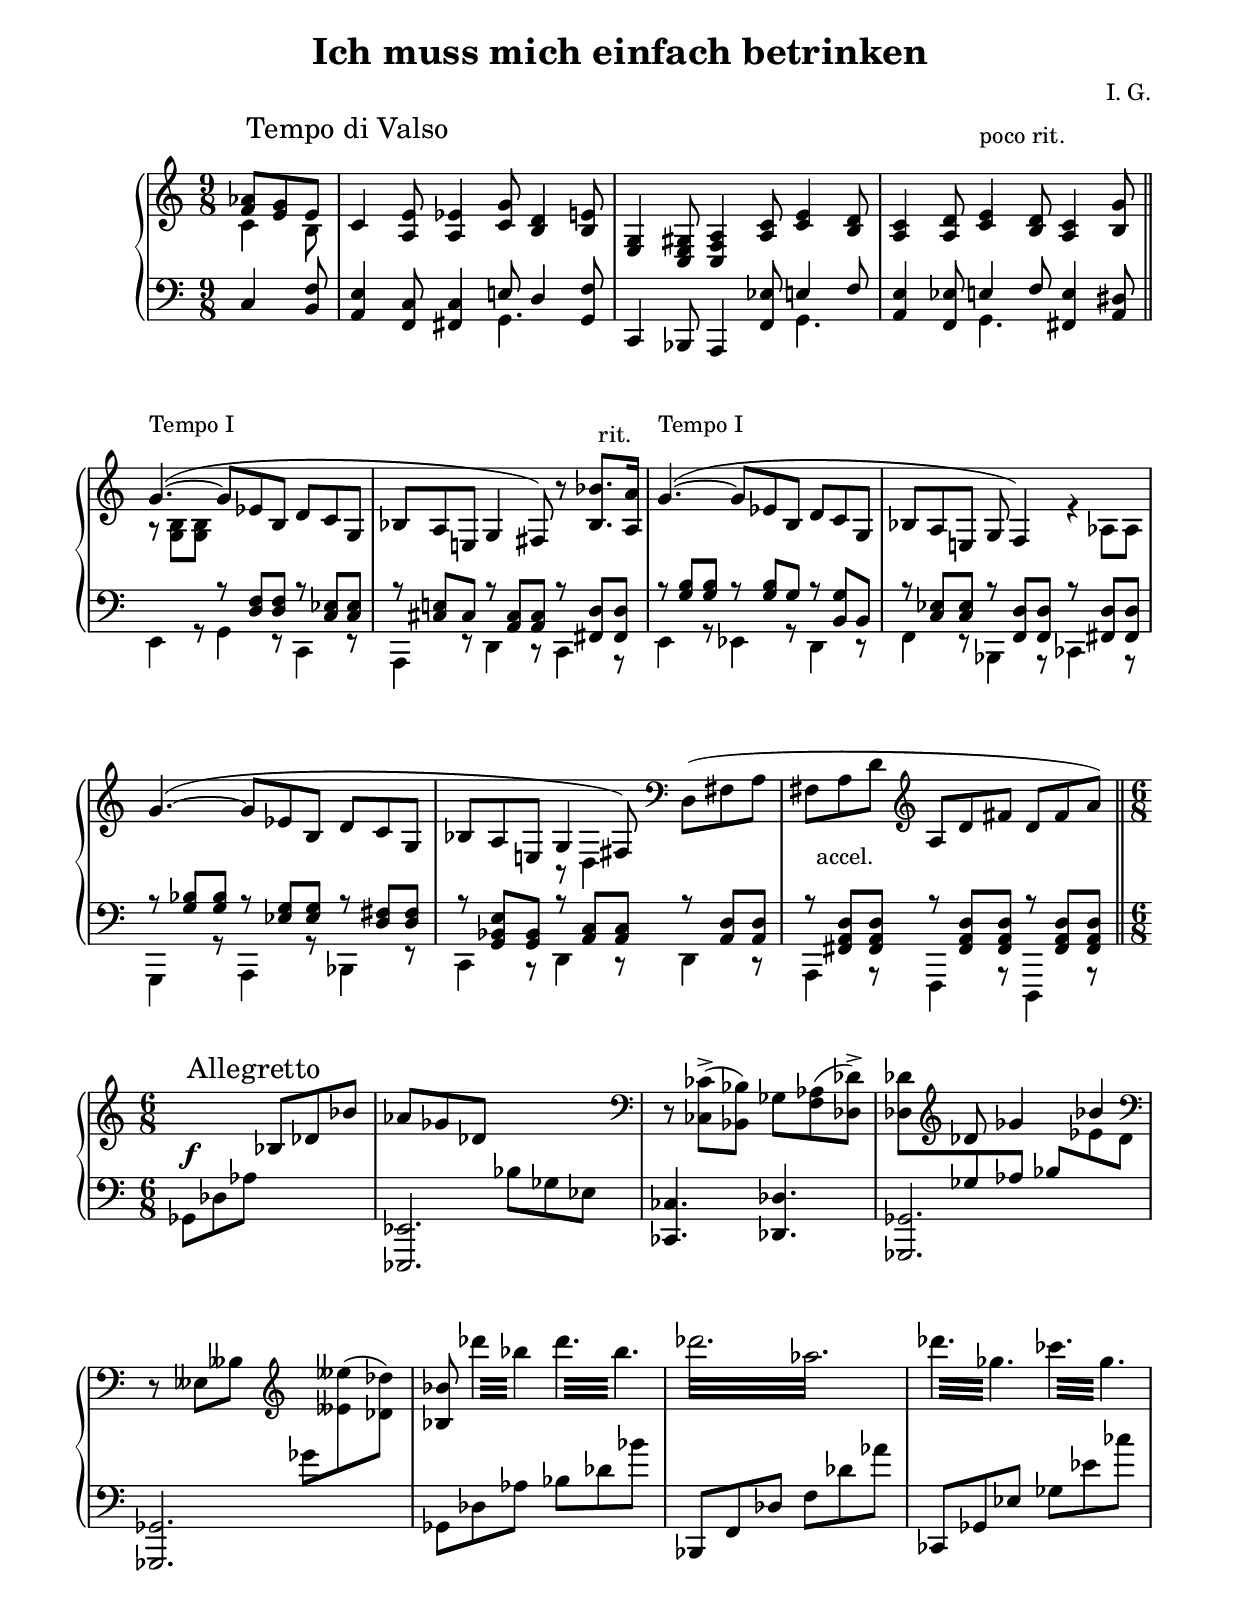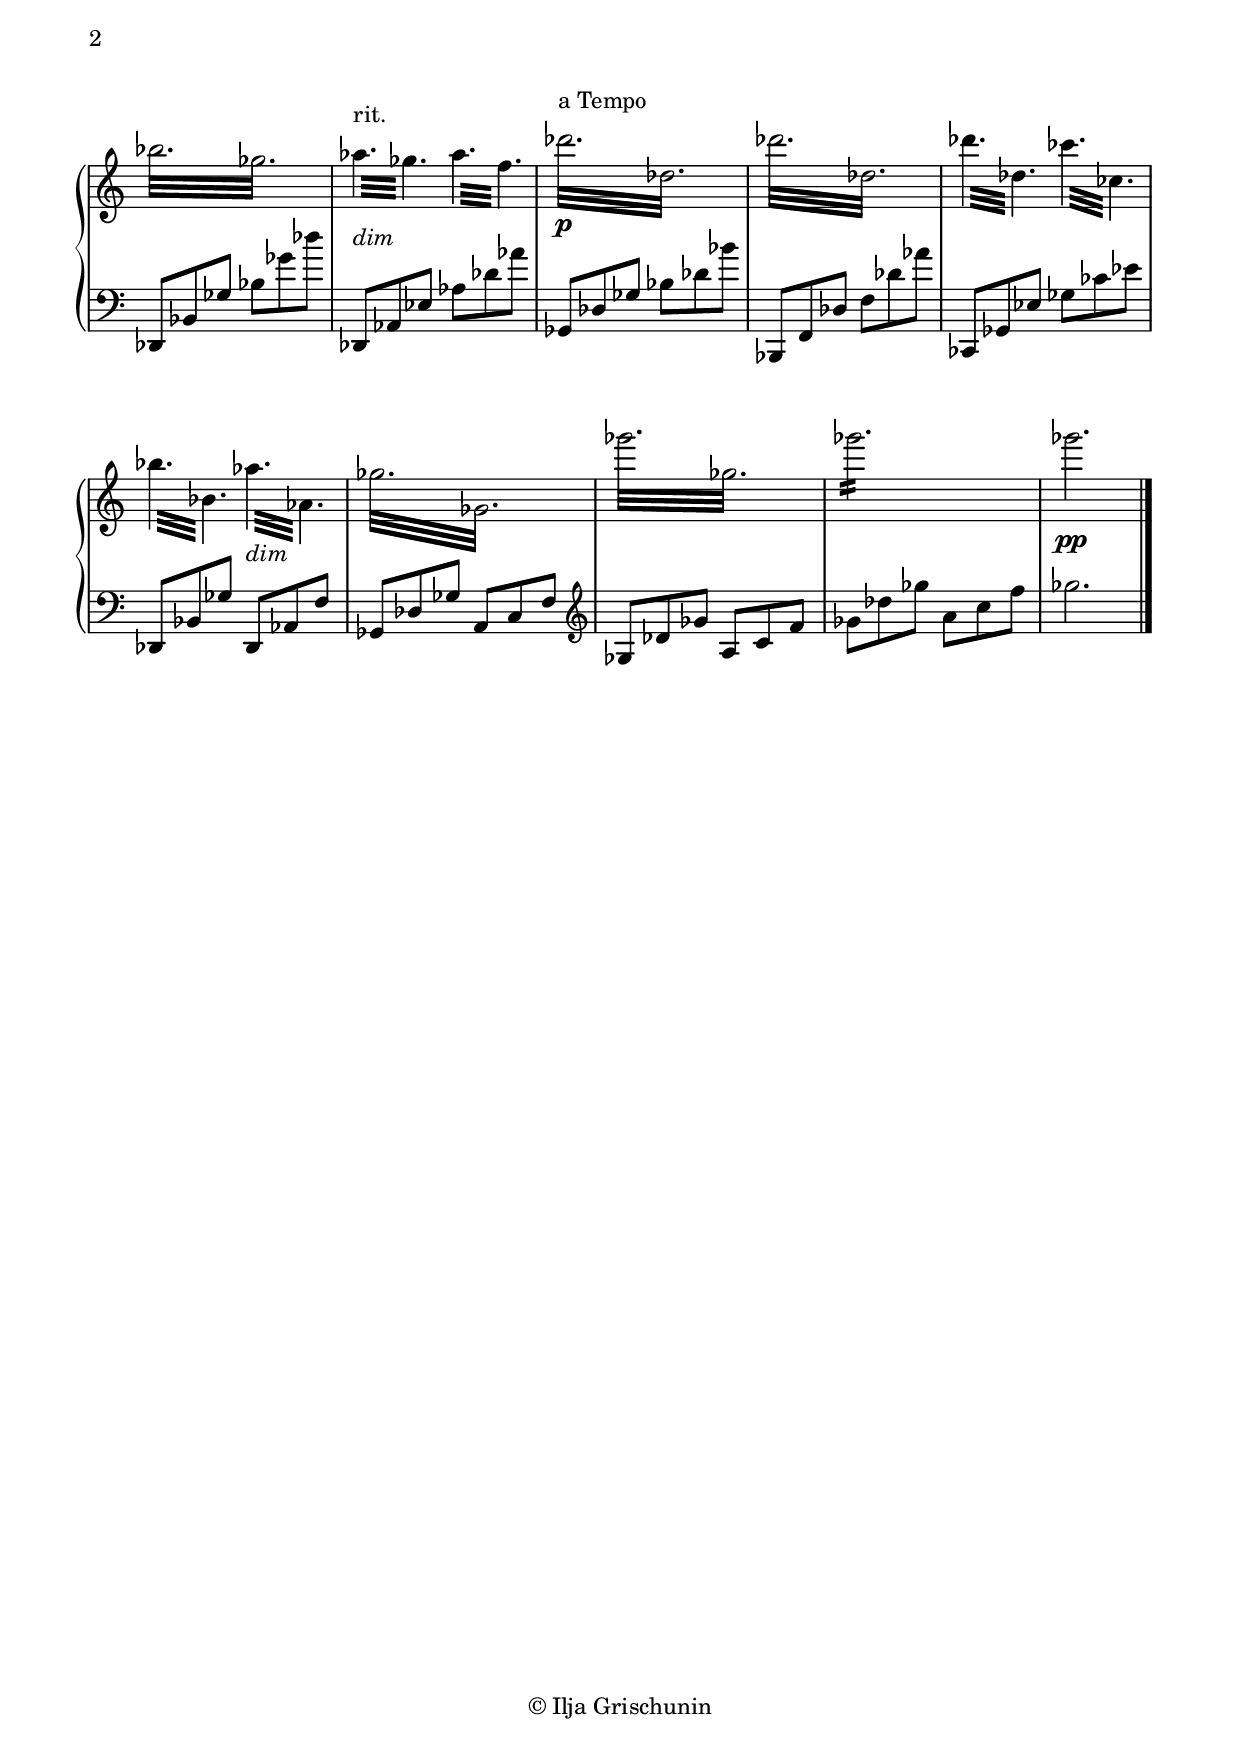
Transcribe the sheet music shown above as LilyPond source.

\version "2.19.15"
%\version "2.18.0"

\language "deutsch"

\header {
  title = "Ich muss mich einfach betrinken"
  %meter = "Allegro"
  composer = "I. G."
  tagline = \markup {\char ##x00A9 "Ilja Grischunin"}
}

\paper {
  #(set-paper-size "a4")
  top-system-spacing.basic-distance = #25
  top-markup-spacing.basic-distance = #10
  markup-system-spacing.basic-distance = #25
  system-system-spacing.basic-distance = #25
  last-bottom-spacing.basic-distance = #25
  left-margin = 15
  right-margin = 15
  %two-sided = ##t
  %inner-margin = 25
  %outer-margin = 15
}

\layout {
  indent = 10
  \context {
    \PianoStaff
    \consists #Span_stem_engraver
  }
  \context{
    \Score
    %\override StaffGrouper.staff-staff-spacing.basic-distance = #13
    \remove "Bar_number_engraver"
  }
}

%%%%%%%%% SCRIPTS %%%%%%%%%
makeOctaves =
#(define-music-function (parser location arg mus)
   (integer? ly:music?)
   #{<<
     \withMusicProperty #'to-relative-callback
     #(lambda (m p)
        (let ((mu (ly:music-property m 'element)))
          (ly:music-transpose mu (ly:make-pitch (- arg) 0 0))
          (ly:make-music-relative! mu p)
          (ly:music-transpose mu (ly:make-pitch arg 0 0)))
        p)
     \transpose c' $(ly:make-pitch arg 0 0) $mus
     $mus
     >>
   #})
pocoCr =
#(make-music 'CrescendoEvent
   'span-type 'text
   'span-text "poco cresc.")
pocoDim =
#(make-music 'CrescendoEvent
   'span-type 'text
   'span-text "poco dim.")
xLV =
#(define-music-function (parser location further) (number?) #{
  \once \override LaissezVibrerTie  #'X-extent = #'(0 . 0)
  \once \override LaissezVibrerTie  #'details #'note-head-gap = #(/
                                                                  further -2)
  \once \override LaissezVibrerTie  #'extra-offset = #(cons (/
                                                             further 2) 0)
   #})
top = \change Staff = "RH"
bot = \change Staff = "LH"

\include "changePitch.ly"

%%%%%%%%%%% RH %%%%%%%%%%%%
rechts = \relative {
  \clef treble
  %\key c \minor
  \time 9/8
  \override Score.RehearsalMark.extra-offset = #'(6 . 2)
  \mark "Tempo di Valso"
  \partial 4.
  <<
    {
      <f' as>8<e g> e
    }
    \\
    {
      c4 h8
    }
  >>
  \override TextScript.extra-offset = #'(0 . 2)
  \changePitch {c4 c8}{
    c <a e'><a es'><c g'><h d><h e>
    <e, g><c e gis><c f a><a' c><c e><h d>
    <a c><a d><c e>^"poco rit."<h d><a c><h g'>
  }
  \bar "||"
  \break
  \shape #'((0 . -2) (0 . 0) (0 . 0) (-1 . 0)) Slur
  g'4.^~^(^"Tempo I" g8 es h d c g
  b a e! g4 fis8)
  \once \override TextScript.extra-offset = #'(4 . 2)
  r^"rit." \makeOctaves 1 {b8. a16}
  \shape #'((0 . -2) (0 . 0) (0 . 0) (-1 . 0)) Slur
  g'4.^~^(^"Tempo I" g8 es h d c g b a e! g f4)
  <<
    {
      e'4\rest s8
    }
    \\
    {
      s8 as, as
    }
  >>
  <<
    {
      \shape #'((0 . -2) (0 . 0) (0 . 0) (-1 . 0)) Slur
      g'4.~( g8 es h d c g b a e! g4 fis8)
    }
    \\
    {
      s2. s4. s r8 d4
    }
  >>
  \clef bass
  d8( fis a fis a d
  \clef treble
  a d fis d fis a)
  \bar "||"
  \break
  \time 6/8
  \override Score.RehearsalMark.extra-offset = #'(6 . 0)
  \mark "Allegretto"
  \bot ges,,8 des'  as'
  \top b des b'
  as ges des
  \bot b ges es \top
  \clef bass
  r <ces ces'>(-><b b'>) ges' <f as>(<des des'>)->
  <<
    {
      \voiceTwo
      <des des'>8 \bot
      \stemUp
      ges as b \top
      \stemDown
      es des
    }
    \\
    {
      \voiceOne
      \hideNotes r8\unHideNotes
      \clef treble
      des ges4 b
    }
  >>
  \clef bass
  r8 eses,, heses'
  \clef treble
  \stemDown \bot ges' \top
  <eses eses'>(<des des'>)
  \stemNeutral
  <b b'>
  \repeat tremolo 4 {des''32 b}
  \repeat tremolo 6 {des32 b}
  \repeat tremolo 12 {des32 as}
  \repeat tremolo 6 {des32 ges,}
  \repeat tremolo 6 {ces32 ges}
  \repeat tremolo 12 {b32 ges}
  \repeat tremolo 6 {as32^"rit." ges}
  \repeat tremolo 6 {as32 f}
  \repeat tremolo 12 {des'32^"a Tempo" des,}
  \repeat tremolo 12 {des'32 des,}
  \repeat tremolo 6 {des'32 des,}
  \repeat tremolo 6 {ces'32 ces,}
  \repeat tremolo 6 {b'32 b,}
  \repeat tremolo 6 {as'32 as,}
  \repeat tremolo 12 {ges'32 ges,}
  \repeat tremolo 12 {ges''32 ges,}
  \repeat tremolo 12 {ges'16}
  ges2.
  \bar "|."
}
%%%%%%%%%%% LH %%%%%%%%%%%%
links = \relative {
  \clef bass
  %\key c \minor
  \time 9/8
  \partial 4.
  c4 \stemUp <h f'>8\stemNeutral
  <a e'>4<f c'>8<fis c'>4
  <<
    {
      e'!8 d4
    }
    \\
    {
      \dotsUp
      g,4.
    }
  >>
  <g f'>8 c,4 b8 a4 <f' es'>8
  <<
    {
      e'!4 f8
    }
    \\
    {
      g,4.
    }
  >>
  <a e'>4<f es'>8
  <<
    {
      e'4 f8
    }
    \\
    {
      g,4.
    }
  >>
  <fis e'>4<a dis>8
  \bar "||"
  <<
    {
      \override TextScript.extra-offset = #'(1 . 2)
      \top \stemDown a'8\rest <g h> q\bot \stemUp
      \changePitch {c8 c8 c8}{
        r <d f> q
        r <c es> q
        r <cis e!> cis
        r <a cis> q
        r <fis d'> q
        r <g' h><g h>
        r <g h> g
        r <h, g'> h
        r <c es!> q
        r <f, d'><f d'>
        r <fis d'> q
        r <g' b><g b>
        r <es g> q
        r <d fis> q
        r <g, b e><g b>
        r <a c> q
        r <a d> q
        r^"accel." <fis a d> q
        r <fis a d> q
        r <fis a d> q
      }
    }
    \\
    {
      \changePitch{c4 c8}{
        e r g r c, r a r d r c r
        e r es r d r f r b, r ces r
        g r a r b r c r d r d r
        a r f r d r
      }
    }
  >>
  \bar "||"
  \time 6/8
  s2. \makeOctaves 1 {es2. ces'4. des ges,2. ges}
  ges'8 des' as' b des b'
  b,,, f' des' f des' as'
  ces,,, ges' es' ges es' ces'
  des,,, b' ges' b ges' des'
  des,,, as' es' as des as'
  ges,, des' ges b des b'
  b,,, f' des' f des' as'
  ces,,, ges' es' ges ces es
  des,, b' ges' des, as' f'
  ges, des' ges a, c f
  \clef treble
  ges des' ges a, c f
  ges des' ges a, c f
  ges2.
  \bar "|."
}
%%%%%%%%%%%%D%%%%%%%%%%%%
dynamic = {
  \override DynamicTextSpanner.style = #'none
  \override Hairpin.to-barline = ##f
  \time 9/8
  \partial 4.
  s4.
  s4.*30
  \time 6/8
  s2.*9\f s2.-"dim" s2.*3\p s4. s-"dim" s2.*3 s2.\pp
}

%%%%%%%%%%%%%%%%%%%%%%
\score {
  \new PianoStaff <<
    \new Staff = "RH" \rechts
    \new Dynamics = "DYN" \dynamic
    \new Staff = "LH" \links
  >>
}